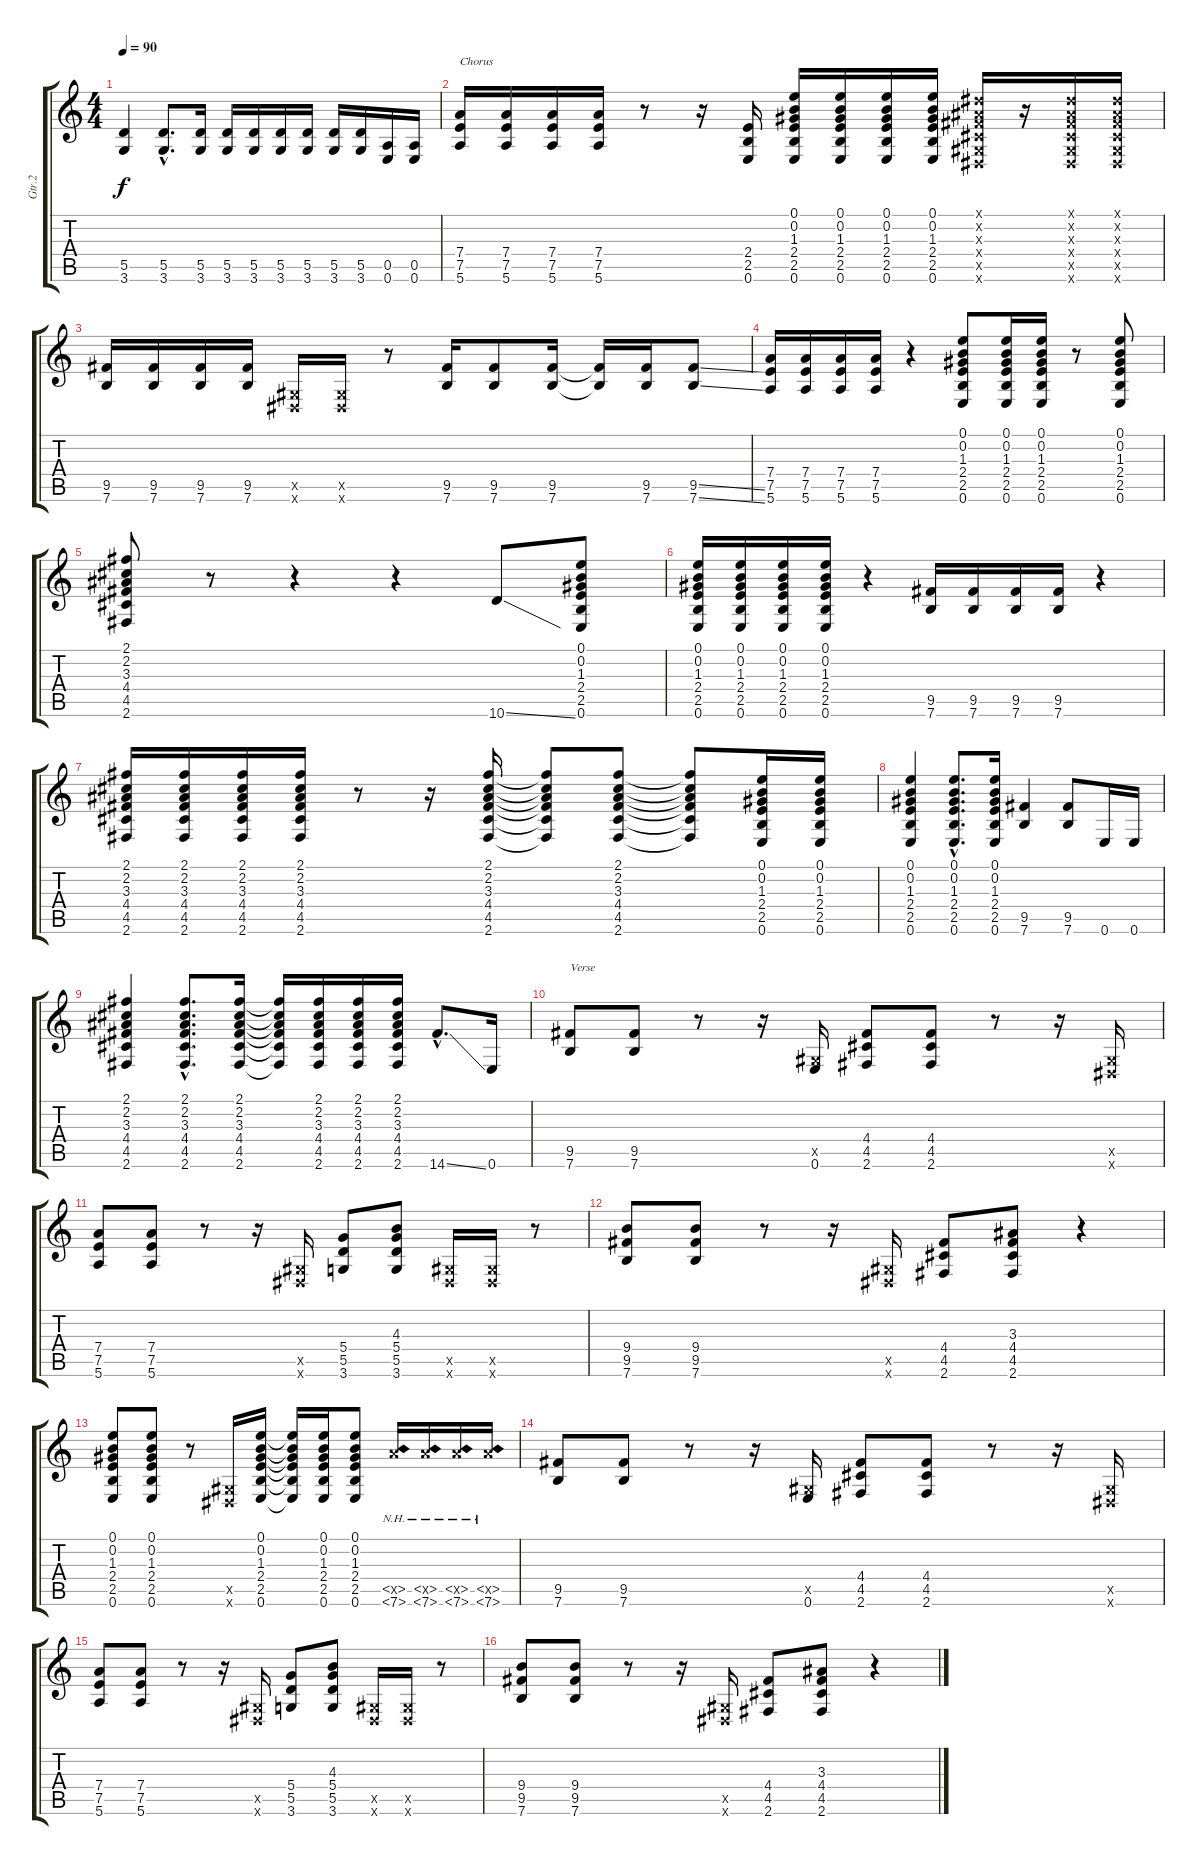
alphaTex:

\track ("Gtr.2" "Gtr.2") {instrument overdrivenguitar}
\staff {score tabs}
\tuning (E4 B3 G3 D3 A2 E2) {hide}
\ts (4 4)
\tempo 90
\clef g2
\ks c
(5.5 3.6).4{dy f} (5.5{hac} 3.6{hac}).8{d} (5.5 3.6).16 (5.5 3.6).16 (5.5 3.6).16 (5.5 3.6).16 (5.5 3.6).16 (5.5 3.6).16 (5.5 3.6).16 (0.5 0.6).16 (0.5 0.6).16 |
(7.4 7.5 5.6).16{txt "Chorus"} (7.4 7.5 5.6).16 (7.4 7.5 5.6).16 (7.4 7.5 5.6).16 r.8 r.16 (2.4 2.5 0.6).16 (0.1 0.2 1.3 2.4 2.5 0.6).16 (0.1 0.2 1.3 2.4 2.5 0.6).16 (0.1 0.2 1.3 2.4 2.5 0.6).16 (0.1 0.2 1.3 2.4 2.5 0.6).16 (-1.1{x} -1.2{x} -1.3{x} -1.4{x} -1.5{x} -1.6{x}).16 r.16 (-1.1{x} -1.2{x} -1.3{x} -1.4{x} -1.5{x} -1.6{x}).16 (-1.1{x} -1.2{x} -1.3{x} -1.4{x} -1.5{x} -1.6{x}).16 |
(9.5 7.6).16 (9.5 7.6).16 (9.5 7.6).16 (9.5 7.6).16 (-1.5{x} -1.6{x}).16 (-1.5{x} -1.6{x}).16 r.8 (9.5 7.6).16 (9.5 7.6).8 (9.5 7.6).16 (9.5{t} 7.6{t}).16 (9.5 7.6).16 (9.5{ss} 7.6{ss}).8 |
(7.4 7.5 5.6).16 (7.4 7.5 5.6).16 (7.4 7.5 5.6).16 (7.4 7.5 5.6).16 r.4 (0.1 0.2 1.3 2.4 2.5 0.6).8 (0.1 0.2 1.3 2.4 2.5 0.6).16 (0.1 0.2 1.3 2.4 2.5 0.6).16 r.8 (0.1 0.2 1.3 2.4 2.5 0.6).8 |
(2.1 2.2 3.3 4.4 4.5 2.6).8 r.8 r.4 r.4 10.6{ss}.8 (0.1 0.2 1.3 2.4 2.5 0.6).8 |
(0.1 0.2 1.3 2.4 2.5 0.6).16 (0.1 0.2 1.3 2.4 2.5 0.6).16 (0.1 0.2 1.3 2.4 2.5 0.6).16 (0.1 0.2 1.3 2.4 2.5 0.6).16 r.4 (9.5 7.6).16 (9.5 7.6).16 (9.5 7.6).16 (9.5 7.6).16 r.4 |
(2.1 2.2 3.3 4.4 4.5 2.6).16 (2.1 2.2 3.3 4.4 4.5 2.6).16 (2.1 2.2 3.3 4.4 4.5 2.6).16 (2.1 2.2 3.3 4.4 4.5 2.6).16 r.8 r.16 (2.1 2.2 3.3 4.4 4.5 2.6).16 (2.1{t} 2.2{t} 3.3{t} 4.4{t} 4.5{t} 2.6{t}).8 (2.1 2.2 3.3 4.4 4.5 2.6).8 (2.1{t} 2.2{t} 3.3{t} 4.4{t} 4.5{t} 2.6{t}).8 (0.1 0.2 1.3 2.4 2.5 0.6).16 (0.1 0.2 1.3 2.4 2.5 0.6).16 |
(0.1 0.2 1.3 2.4 2.5 0.6).4 (0.1{hac} 0.2{hac} 1.3{hac} 2.4{hac} 2.5{hac} 0.6{hac}).8{d} (0.1 0.2 1.3 2.4 2.5 0.6).16 (9.5 7.6).4 (9.5 7.6).8 0.6.16 0.6.16 |
(2.1 2.2 3.3 4.4 4.5 2.6).4 (2.1{hac} 2.2{hac} 3.3{hac} 4.4{hac} 4.5{hac} 2.6{hac}).8{d} (2.1 2.2 3.3 4.4 4.5 2.6).16 (2.1{t} 2.2{t} 3.3{t} 4.4{t} 4.5{t} 2.6{t}).16 (2.1 2.2 3.3 4.4 4.5 2.6).16 (2.1 2.2 3.3 4.4 4.5 2.6).16 (2.1 2.2 3.3 4.4 4.5 2.6).16 14.6{ss hac}.8{d} 0.6.16 |
(9.5 7.6).8{txt "Verse"} (9.5 7.6).8 r.8 r.16 (-1.5{x} 0.6).16 (4.4 4.5 2.6).8 (4.4 4.5 2.6).8 r.8 r.16 (-1.5{x} -1.6{x}).16 |
(7.4 7.5 5.6).8 (7.4 7.5 5.6).8 r.8 r.16 (-1.5{x} -1.6{x}).16 (5.4 5.5 3.6).8 (4.3 5.4 5.5 3.6).8 (-1.5{x} -1.6{x}).16 (-1.5{x} -1.6{x}).16 r.8 |
(9.4 9.5 7.6).8 (9.4 9.5 7.6).8 r.8 r.16 (-1.5{x} -1.6{x}).16 (4.4 4.5 2.6).8 (3.3 4.4 4.5 2.6).8 r.4 |
(0.1 0.2 1.3 2.4 2.5 0.6).8 (0.1 0.2 1.3 2.4 2.5 0.6).8 r.8 (-1.5{x} -1.6{x}).16 (0.1 0.2 1.3 2.4 2.5 0.6).16 (0.1{t} 0.2{t} 1.3{t} 2.4{t} 2.5{t} 0.6{t}).16 (0.1 0.2 1.3 2.4 2.5 0.6).16 (0.1 0.2 1.3 2.4 2.5 0.6).8 (-1.5{nh x} 7.6{nh}).16 (-1.5{nh x} 7.6{nh}).16 (-1.5{nh x} 7.6{nh}).16 (-1.5{nh x} 7.6{nh}).16 |
(9.5 7.6).8 (9.5 7.6).8 r.8 r.16 (-1.5{x} 0.6).16 (4.4 4.5 2.6).8 (4.4 4.5 2.6).8 r.8 r.16 (-1.5{x} -1.6{x}).16 |
(7.4 7.5 5.6).8 (7.4 7.5 5.6).8 r.8 r.16 (-1.5{x} -1.6{x}).16 (5.4 5.5 3.6).8 (4.3 5.4 5.5 3.6).8 (-1.5{x} -1.6{x}).16 (-1.5{x} -1.6{x}).16 r.8 |
(9.4 9.5 7.6).8 (9.4 9.5 7.6).8 r.8 r.16 (-1.5{x} -1.6{x}).16 (4.4 4.5 2.6).8 (3.3 4.4 4.5 2.6).8 r.4
